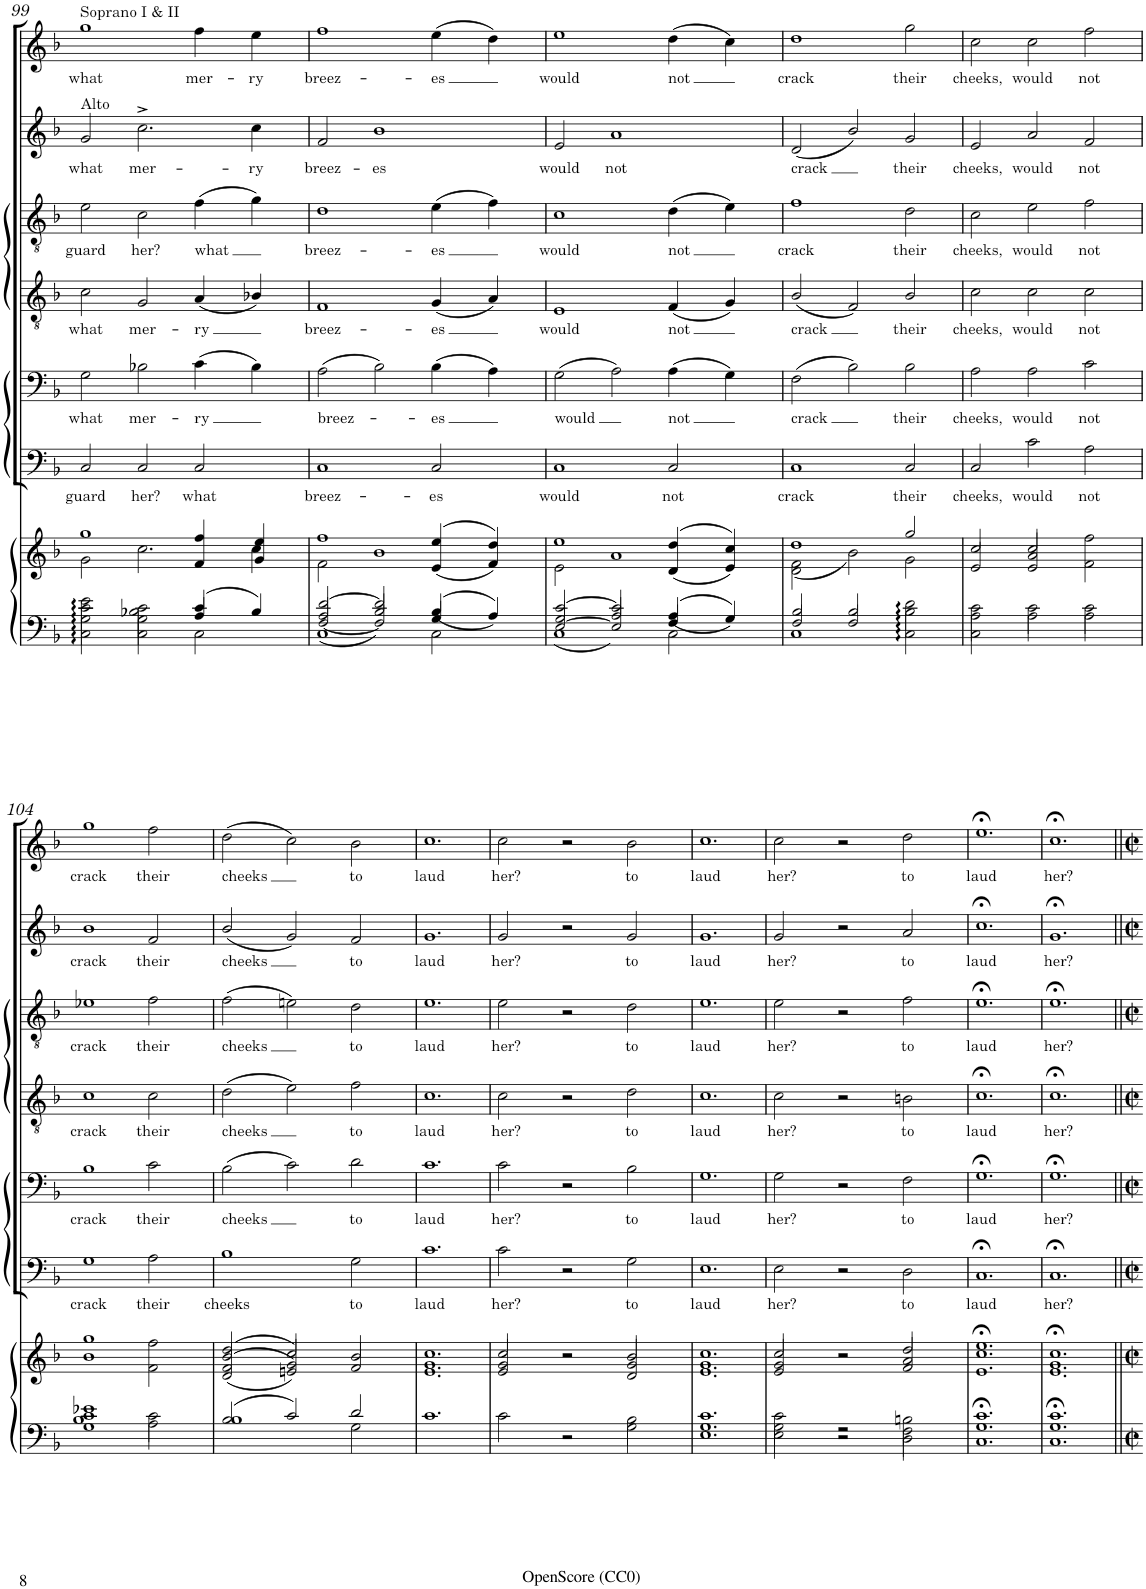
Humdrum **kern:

**kern	**kern	**kern	**text	**kern	**text	**kern	**text	**kern	**text	**kern	**text	**kern	**text
*part7	*part7	*part6	*part6	*part5	*part5	*part4	*part4	*part3	*part3	*part2	*part2	*part1	*part1
*staff8	*staff7	*staff6	*staff6	*staff5	*staff5	*staff4	*staff4	*staff3	*staff3	*staff2	*staff2	*staff1	*staff1
*I"Piano for practice only	*	*I"Bass II	*	*I"Bass I	*	*I"Tenor II	*	*I"Tenor I	*	*I"Alto	*	*I"Soprano	*
*I'Pno	*	*	*	*	*	*	*	*	*	*	*	*	*
!!LO:PB:g=z
*clefG2	*clefG2	*clefF4	*	*clefF4	*	*clefGv2	*	*clefGv2	*	*clefG2	*	*clefG2	*
*k[b-]	*k[b-]	*k[b-]	*	*k[b-]	*	*k[b-]	*	*k[b-]	*	*k[b-]	*	*k[b-]	*
*M3/2	*M3/2	*M3/2	*	*M3/2	*	*M3/2	*	*M3/2	*	*M3/2	*	*M3/2	*
=99	=99	=99	=99	=99	=99	=99	=99	=99	=99	=99	=99	=99	=99
*^	*^	*	*	*	*	*	*	*	*	*	*	*	*
*	*^	*	*	*	*	*	*	*	*	*	*	*	*	*	*
*	*	*^	*	*	*	*	*	*	*	*	*	*	*	*	*	*
!	!	!	!	!	!	!	!	!	!	!	!	!	!	!	!	!LO:TX:a:t=Soprano I & II	!
!	!	!	!	!	!	!	!	!	!	!	!	!	!	!LO:TX:a:t=Alto	!	!	!
!	!	!	!	!	!	!	!LO:LY:b	!	!LO:LY:b	!	!LO:LY:b	!	!LO:LY:b	!	!LO:LY:b	!	!LO:LY:b
2e\	2c\	2G\	2C\	1gg	2g\	2C/	guard	2G\	what	2c\	what	2e\	guard	2g/	what	1gg	what
!	!	!	!	!	!	!	!LO:LY:b	!	!LO:LY:b	!	!LO:LY:b	!	!LO:LY:b	!	!LO:LY:b	!	!
2c\	2G\	2B-X\	2C\	.	2.cc\	2C/	her?	2B-X\	mer-	2G/	mer-	2c\	her?	2.cc^\	mer-	.	.
!	!	!	!	!	!	!	!LO:LY:b	!	!LO:LY:b	!	!LO:LY:b	!	!LO:LY:b	!	!	!	!LO:LY:b
4c/	4A/	2ryy	2C\	4f/ 4ff/	.	2C/	what	(4c\	-ry	(<4A/	ry	(4f\	what	.	.	4ff\	mer-
!	!	!	!	!	!	!	!	!	!	!	!	!	!	!	!LO:LY:b	!	!LO:LY:b
4B-/	4ryy	.	.	4g/ 4ee/	4cc\	.	.	4B-\)	.	4B-X/)	.	4g\)	.	4cc\	-ry	4ee\	-ry
=100	=100	=100	=100	=100	=100	=100	=100	=100	=100	=100	=100	=100	=100	=100	=100	=100	=100
!	!	!	!	!	!	!	!LO:LY:b	!	!LO:LY:b	!	!LO:LY:b	!	!LO:LY:b	!	!LO:LY:b	!	!LO:LY:b
1C	[2d/	2A/	[<2F/	1ff	2f\	1C	breez-	(2A\	breez-	1F	breez-	1d	breez-	2f/	breez-	1ff	breez-
!	!	!	!	!	!	!	!	!	!	!	!	!	!	!	!LO:LY:b	!	!
.	2d/]	2B-/	2F/]	.	1b-	.	.	2B-\)	.	.	.	.	.	1b-	-es	.	.
!	!	!	!	!	!	!	!LO:LY:b	!	!LO:LY:b	!	!LO:LY:b	!	!LO:LY:b	!	!	!	!LO:LY:b
4B-/	4G/	2ryy	2C\	((<4e/ 4ee/	.	2C/	-es	(4B-\	-es	(4G/	es	(4e\	-es	.	.	(4ee\	-es
4A/	4ryy	.	.	4f/ 4dd/))	.	.	.	4A\)	.	4A/)	.	4f\)	.	.	.	4dd\)	.
=101	=101	=101	=101	=101	=101	=101	=101	=101	=101	=101	=101	=101	=101	=101	=101	=101	=101
!	!	!	!	!	!	!	!LO:LY:b	!	!LO:LY:b	!	!LO:LY:b	!	!LO:LY:b	!	!LO:LY:b	!	!LO:LY:b
1C	[2c/	2G/	[>2E/	1ee	2e\	1C	would	(2G\	would	1E	would	1c	would	2e/	would	1ee	would
!	!	!	!	!	!	!	!	!	!	!	!	!	!	!	!LO:LY:b	!	!
.	2c/]	2A/	2E/]	.	1a	.	.	2A\)	.	.	.	.	.	1a	not	.	.
!	!	!	!	!	!	!	!LO:LY:b	!	!LO:LY:b	!	!LO:LY:b	!	!LO:LY:b	!	!	!	!LO:LY:b
4A/	4F/	2ryy	2C\	((<4d/ 4dd/	.	2C/	not	(4A\	not	(4F/	not	(4d\	not	.	.	(4dd\	not
4G/	4ryy	.	.	4e/ 4cc/))	.	.	.	4G\)	.	4G/)	.	4e\)	.	.	.	4cc\)	.
=102	=102	=102	=102	=102	=102	=102	=102	=102	=102	=102	=102	=102	=102	=102	=102	=102	=102
!	!	!	!	!	!	!	!LO:LY:b	!	!LO:LY:b	!	!LO:LY:b	!	!LO:LY:b	!	!LO:LY:b	!	!LO:LY:b
1C	2B-/	2F/	1ryy	1dd	(2d\ 2f\	1C	crack	(2F\	crack	(2B-/	crack	1f	crack	(<2d/	crack	1dd	crack
.	2F/	2B-/	.	.	2b-\)	.	.	2B-\)	.	2F/)	.	.	.	2b-/)	.	.	.
!	!	!	!	!	!	!	!LO:LY:b	!	!LO:LY:b	!	!LO:LY:b	!	!LO:LY:b	!	!LO:LY:b	!	!LO:LY:b
2d\	2B-\	2ryy	2C\	2gg/	2g\	2C/	their	2B-\	their	2B-/	their	2d\	their	2g/	their	2gg\	their
=103	=103	=103	=103	=103	=103	=103	=103	=103	=103	=103	=103	=103	=103	=103	=103	=103	=103
!	!	!	!	!	!	!	!LO:LY:b	!	!LO:LY:b	!	!LO:LY:b	!	!LO:LY:b	!	!LO:LY:b	!	!LO:LY:b
*	*	*v	*v	*	*	*	*	*	*	*	*	*	*	*	*	*	*
2c\	2A\	2C\	2cc/	2e/	2C/	cheeks,	2A\	cheeks,	2c\	cheeks,	2c\	cheeks,	2e/	cheeks,	2cc\	cheeks,
!	!	!	!	!	!	!LO:LY:b	!	!LO:LY:b	!	!LO:LY:b	!	!LO:LY:b	!	!LO:LY:b	!	!LO:LY:b
2c\	2A\	2ryy	2cc/	2e/ 2a/	2c\	would	2A\	would	2c\	would	2e\	would	2a/	would	2cc\	would
!	!	!	!	!	!	!LO:LY:b	!	!LO:LY:b	!	!LO:LY:b	!	!LO:LY:b	!	!LO:LY:b	!	!LO:LY:b
2c\	2ryy	2A\	2ff\	2f\	2A\	not	2c\	not	2c\	not	2f\	not	2f/	not	2ff\	not
!!LO:LB:g=z
=104	=104	=104	=104	=104	=104	=104	=104	=104	=104	=104	=104	=104	=104	=104	=104	=104
*	*	*^	*	*	*	*	*	*	*	*	*	*	*	*	*	*
!	!	!	!	!	!	!	!LO:LY:b	!	!LO:LY:b	!	!LO:LY:b	!	!LO:LY:b	!	!LO:LY:b	!	!LO:LY:b
1e-X	1c	1B-	1G	1gg	1b-	1G	crack	1B-	crack	1c	crack	1e-X	crack	1b-	crack	1gg	crack
!	!	!	!	!	!	!	!LO:LY:b	!	!LO:LY:b	!	!LO:LY:b	!	!LO:LY:b	!	!LO:LY:b	!	!LO:LY:b
2c\	2A\	2ryy	2ryy	2ff\	2f\	2A\	their	2c\	their	2c\	their	2f\	their	2f/	their	2ff\	their
=105	=105	=105	=105	=105	=105	=105	=105	=105	=105	=105	=105	=105	=105	=105	=105	=105	=105
!	!	!	!	!	!	!	!LO:LY:b	!	!LO:LY:b	!	!LO:LY:b	!	!LO:LY:b	!	!LO:LY:b	!	!LO:LY:b
*	*v	*v	*v	*	*	*	*	*	*	*	*	*	*	*	*	*	*
2B-/	1B-	((>2b-/ 2dd/	(<2d/ 2f/	1B-	cheeks	(2B-\	cheeks	(2d\	cheeks	(2f\	cheeks	(2b-/	cheeks	(2dd\	cheeks
2c/	.	2cc/)	2en/ 2g/))	.	.	2c\)	.	2e\)	.	2en\)	.	2g/)	.	2cc\)	.
!	!	!	!	!	!LO:LY:b	!	!LO:LY:b	!	!LO:LY:b	!	!LO:LY:b	!	!LO:LY:b	!	!LO:LY:b
2d/	2G\	2b-/	2f/	2G\	to	2d\	to	2f\	to	2d\	to	2f/	to	2b-\	to
=106	=106	=106	=106	=106	=106	=106	=106	=106	=106	=106	=106	=106	=106	=106	=106
!	!	!	!	!	!LO:LY:b	!	!LO:LY:b	!	!LO:LY:b	!	!LO:LY:b	!	!LO:LY:b	!	!LO:LY:b
*v	*v	*	*	*	*	*	*	*	*	*	*	*	*	*	*
1.c	1.cc	1.e 1.g	1.c	laud	1.c	laud	1.c	laud	1.e	laud	1.g	laud	1.cc	laud
=107	=107	=107	=107	=107	=107	=107	=107	=107	=107	=107	=107	=107	=107	=107
*^	*	*	*	*	*	*	*	*	*	*	*	*	*	*
!	!	!	!	!	!LO:LY:b	!	!LO:LY:b	!	!LO:LY:b	!	!LO:LY:b	!	!LO:LY:b	!	!LO:LY:b
2c\	1ryy	2cc/	2e/ 2g/	2c\	her?	2c\	her?	2c\	her?	2e\	her?	2g/	her?	2cc\	her?
2r	.	2r	2ryy	2r	.	2r	.	2r	.	2r	.	2r	.	2r	.
!	!	!	!	!	!LO:LY:b	!	!LO:LY:b	!	!LO:LY:b	!	!LO:LY:b	!	!LO:LY:b	!	!LO:LY:b
2B-\	2G\	2b-/	2d/ 2g/	2G\	to	2B-\	to	2d\	to	2d\	to	2g/	to	2b-\	to
=108	=108	=108	=108	=108	=108	=108	=108	=108	=108	=108	=108	=108	=108	=108	=108
*	*^	*	*	*	*	*	*	*	*	*	*	*	*	*	*
!	!	!	!	!	!	!LO:LY:b	!	!LO:LY:b	!	!LO:LY:b	!	!LO:LY:b	!	!LO:LY:b	!	!LO:LY:b
1.c	1.G	1.E	1.cc	1.e 1.g	1.E	laud	1.G	laud	1.c	laud	1.e	laud	1.g	laud	1.cc	laud
=109	=109	=109	=109	=109	=109	=109	=109	=109	=109	=109	=109	=109	=109	=109	=109	=109
!	!	!	!	!	!	!LO:LY:b	!	!LO:LY:b	!	!LO:LY:b	!	!LO:LY:b	!	!LO:LY:b	!	!LO:LY:b
2c\	2G\	2E\	2cc/	2e/ 2g/	2E\	her?	2G\	her?	2c\	her?	2e\	her?	2g/	her?	2cc\	her?
2r	2ryy	2r	2r	2ryy	2r	.	2r	.	2r	.	2r	.	2r	.	2r	.
!	!	!	!	!	!	!LO:LY:b	!	!LO:LY:b	!	!LO:LY:b	!	!LO:LY:b	!	!LO:LY:b	!	!LO:LY:b
2Bn\	2F\	2D\	2dd/	2f/ 2a/	2D\	to	2F\	to	2Bn\	to	2f\	to	2a/	to	2dd\	to
=110	=110	=110	=110	=110	=110	=110	=110	=110	=110	=110	=110	=110	=110	=110	=110	=110
!	!	!	!	!	!	!LO:LY:b	!	!LO:LY:b	!	!LO:LY:b	!	!LO:LY:b	!	!LO:LY:b	!	!LO:LY:b
*	*	*	*v	*v	*	*	*	*	*	*	*	*	*	*	*	*
1.c;<	1.G	1.C	1.e;< 1.cc;< 1.ee;<	1.C;<	laud	1.G;<	laud	1.c;<	laud	1.e;<	laud	1.cc;<	laud	1.ee;<	laud
=111	=111	=111	=111	=111	=111	=111	=111	=111	=111	=111	=111	=111	=111	=111	=111
*	*	*	*^	*	*	*	*	*	*	*	*	*	*	*	*
!	!	!	!	!	!	!LO:LY:b	!	!LO:LY:b	!	!LO:LY:b	!	!LO:LY:b	!	!LO:LY:b	!	!LO:LY:b
1.c;<	1.G	1.C	1.cc;<	1.e 1.g	1.C;<	her?	1.G;<	her?	1.c;<	her?	1.e;<	her?	1.g;<	her?	1.cc;<	her?
*v	*v	*v	*	*	*	*	*	*	*	*	*	*	*	*	*	*
*	*v	*v	*	*	*	*	*	*	*	*	*	*	*	*
=||	=||	=||	=||	=||	=||	=||	=||	=||	=||	=||	=||	=||	=||
*-	*-	*-	*-	*-	*-	*-	*-	*-	*-	*-	*-	*-	*-
